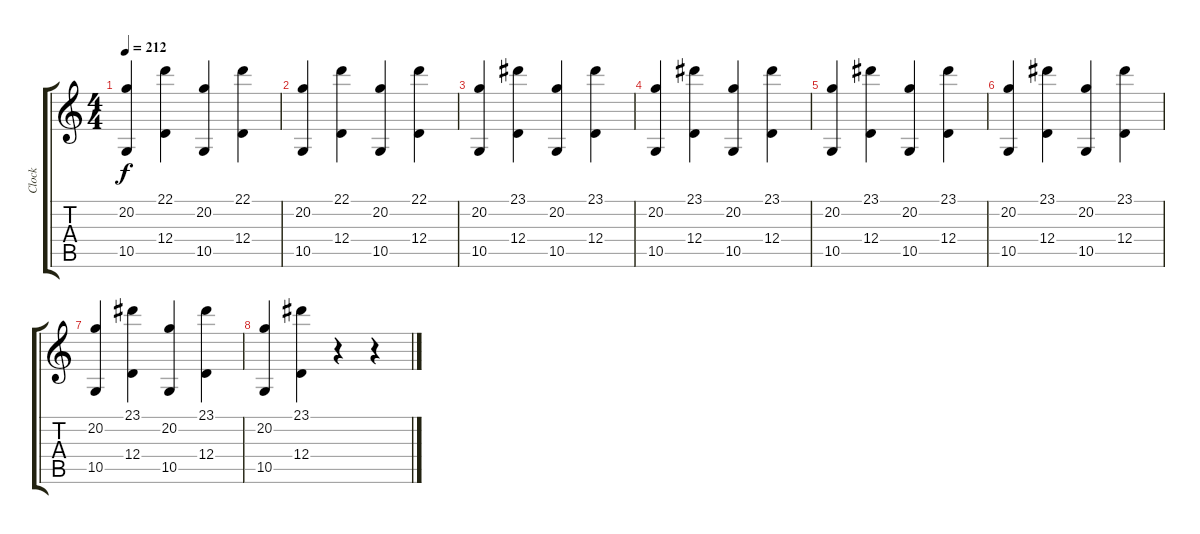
\track ("Clock" "Clock") {instrument woodblock}
\staff {score tabs}
\tuning (E4 B3 G3 D3 A2 E2) {hide}
\ts (4 4)
\tempo 212
\clef g2
\ks c
(20.2 10.5).4{dy f} (22.1 12.4).4 (20.2 10.5).4 (22.1 12.4).4 |
(20.2 10.5).4 (22.1 12.4).4 (20.2 10.5).4 (22.1 12.4).4 |
(20.2 10.5).4 (23.1 12.4).4 (20.2 10.5).4 (23.1 12.4).4 |
(20.2 10.5).4 (23.1 12.4).4 (20.2 10.5).4 (23.1 12.4).4 |
(20.2 10.5).4 (23.1 12.4).4 (20.2 10.5).4 (23.1 12.4).4 |
(20.2 10.5).4 (23.1 12.4).4 (20.2 10.5).4 (23.1 12.4).4 |
(20.2 10.5).4 (23.1 12.4).4 (20.2 10.5).4 (23.1 12.4).4 |
(20.2 10.5).4 (23.1 12.4).4 r.4 r.4
